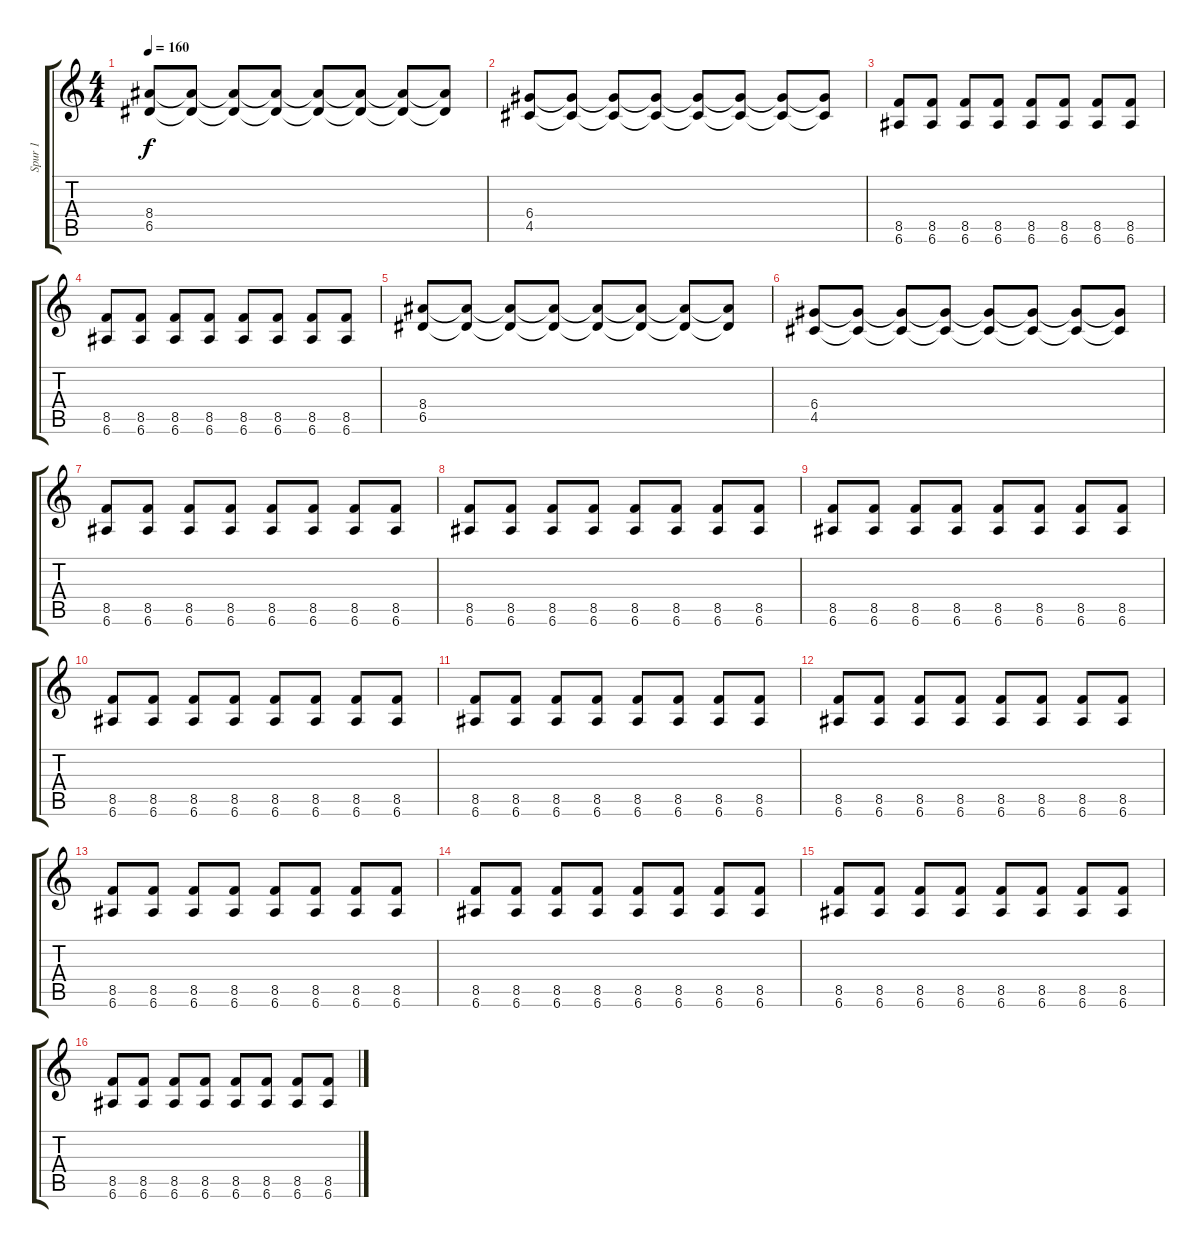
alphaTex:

\track ("Spur 1" "Spur 1") {instrument distortionguitar}
\staff {score tabs}
\tuning (E4 B3 G3 D3 A2 E2) {hide}
\ts (4 4)
\tempo 160
\clef g2
\ks c
(8.4 6.5).8{dy f} (8.4{t} 6.5{t}).8 (8.4{t} 6.5{t}).8 (8.4{t} 6.5{t}).8 (8.4{t} 6.5{t}).8 (8.4{t} 6.5{t}).8 (8.4{t} 6.5{t}).8 (8.4{t} 6.5{t}).8 |
(6.4 4.5).8 (6.4{t} 4.5{t}).8 (6.4{t} 4.5{t}).8 (6.4{t} 4.5{t}).8 (6.4{t} 4.5{t}).8 (6.4{t} 4.5{t}).8 (6.4{t} 4.5{t}).8 (6.4{t} 4.5{t}).8 |
(8.5 6.6).8 (8.5 6.6).8 (8.5 6.6).8 (8.5 6.6).8 (8.5 6.6).8 (8.5 6.6).8 (8.5 6.6).8 (8.5 6.6).8 |
(8.5 6.6).8 (8.5 6.6).8 (8.5 6.6).8 (8.5 6.6).8 (8.5 6.6).8 (8.5 6.6).8 (8.5 6.6).8 (8.5 6.6).8 |
(8.4 6.5).8 (8.4{t} 6.5{t}).8 (8.4{t} 6.5{t}).8 (8.4{t} 6.5{t}).8 (8.4{t} 6.5{t}).8 (8.4{t} 6.5{t}).8 (8.4{t} 6.5{t}).8 (8.4{t} 6.5{t}).8 |
(6.4 4.5).8 (6.4{t} 4.5{t}).8 (6.4{t} 4.5{t}).8 (6.4{t} 4.5{t}).8 (6.4{t} 4.5{t}).8 (6.4{t} 4.5{t}).8 (6.4{t} 4.5{t}).8 (6.4{t} 4.5{t}).8 |
(8.5 6.6).8 (8.5 6.6).8 (8.5 6.6).8 (8.5 6.6).8 (8.5 6.6).8 (8.5 6.6).8 (8.5 6.6).8 (8.5 6.6).8 |
(8.5 6.6).8 (8.5 6.6).8 (8.5 6.6).8 (8.5 6.6).8 (8.5 6.6).8 (8.5 6.6).8 (8.5 6.6).8 (8.5 6.6).8 |
(8.5 6.6).8{volume 8 instrument electricguitarclean} (8.5 6.6).8 (8.5 6.6).8 (8.5 6.6).8 (8.5 6.6).8 (8.5 6.6).8 (8.5 6.6).8 (8.5 6.6).8 |
(8.5 6.6).8{volume 8 instrument electricguitarclean} (8.5 6.6).8 (8.5 6.6).8 (8.5 6.6).8 (8.5 6.6).8 (8.5 6.6).8 (8.5 6.6).8 (8.5 6.6).8 |
(8.5 6.6).8{volume 8 instrument electricguitarclean} (8.5 6.6).8 (8.5 6.6).8 (8.5 6.6).8 (8.5 6.6).8 (8.5 6.6).8 (8.5 6.6).8 (8.5 6.6).8 |
(8.5 6.6).8{volume 8 instrument electricguitarclean} (8.5 6.6).8 (8.5 6.6).8 (8.5 6.6).8 (8.5 6.6).8 (8.5 6.6).8 (8.5 6.6).8 (8.5 6.6).8 |
(8.5 6.6).8{volume 8 instrument electricguitarclean} (8.5 6.6).8 (8.5 6.6).8 (8.5 6.6).8 (8.5 6.6).8 (8.5 6.6).8 (8.5 6.6).8 (8.5 6.6).8 |
(8.5 6.6).8{volume 8 instrument electricguitarclean} (8.5 6.6).8 (8.5 6.6).8 (8.5 6.6).8 (8.5 6.6).8 (8.5 6.6).8 (8.5 6.6).8 (8.5 6.6).8 |
(8.5 6.6).8{volume 8 instrument electricguitarclean} (8.5 6.6).8 (8.5 6.6).8 (8.5 6.6).8 (8.5 6.6).8 (8.5 6.6).8 (8.5 6.6).8 (8.5 6.6).8 |
(8.5 6.6).8{volume 8 instrument electricguitarclean} (8.5 6.6).8 (8.5 6.6).8 (8.5 6.6).8 (8.5 6.6).8 (8.5 6.6).8 (8.5 6.6).8 (8.5 6.6).8
